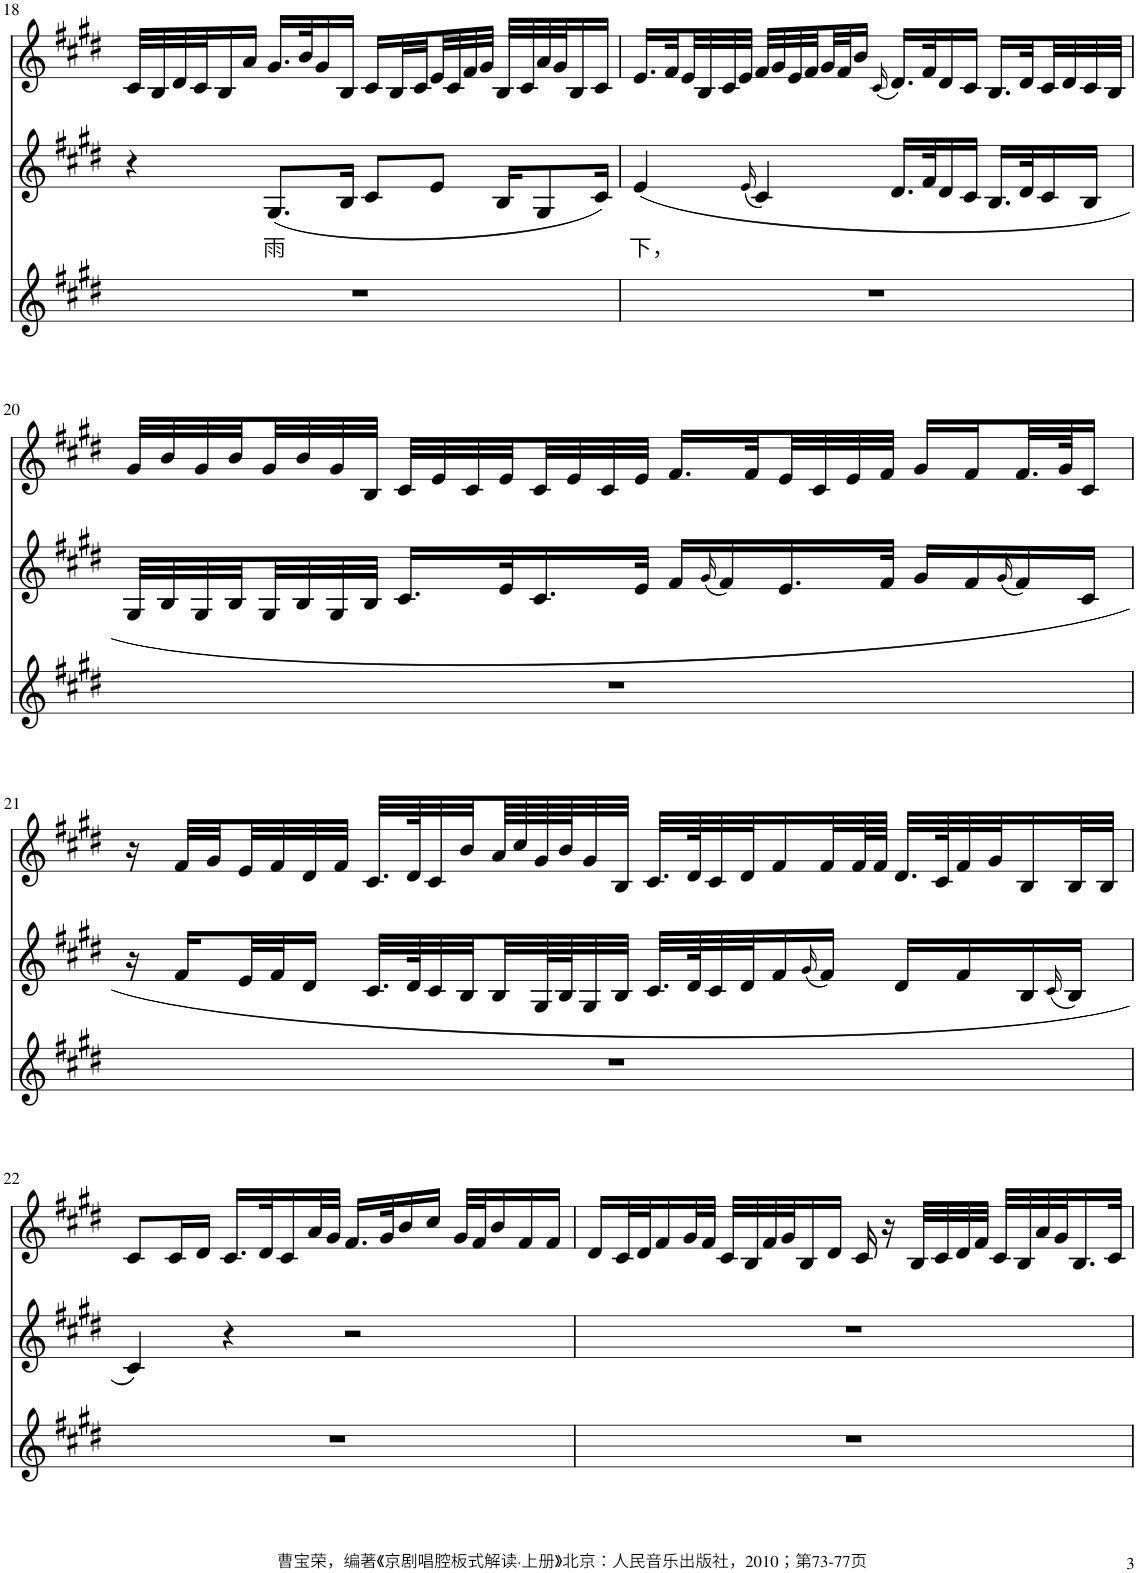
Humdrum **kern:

**kern	**kern	**text	**kern
*part3	*part2	*part2	*part1
*staff3	*staff2	*staff2	*staff1
*I"Piano	*I"Piano	*	*I"Piano
*I'Pno	*I'Pno	*	*I'Pno
!!LO:PB:g=z
*clefG2	*clefG2	*	*clefG2
*k[f#c#g#d#]	*k[f#c#g#d#]	*	*k[f#c#g#d#]
*M4/4	*M4/4	*	*M4/4
=18	=18	=18	=18
1r	4r	.	32c#/LLL
.	.	.	32B/
.	.	.	32d#/
.	.	.	32c#/J
.	.	.	16B/
.	.	.	16a/JJ
!	!	!LO:LY:b	!
.	(8.G#/L	雨	16.g#/LL
.	.	.	32b/K
.	.	.	16g#/
.	16B/Jk	.	16B/JJ
.	8c#/L	.	16c#/LL
.	.	.	32B/L
.	.	.	32c#/
.	8e/J	.	32e/
.	.	.	32c#/
.	.	.	32f#/
.	.	.	32g#/JJJ
.	16B/KL	.	32B/LLL
.	.	.	32c#/
.	8G#/	.	32a/
.	.	.	32g#/J
.	.	.	16B/
.	16c#/Jk)	.	16c#/JJ
=19	=19	=19	=19
!	!	!LO:LY:b	!
1r	(4e/	下，	16.e/LL
.	.	.	32f#/L
.	.	.	32e/
.	.	.	32B/
.	.	.	32c#/
.	.	.	32e/JJJ
.	(16qe/	.	.
.	4c#/)	.	32f#/LLL
.	.	.	32g#/
.	.	.	32e/
.	.	.	32f#/
.	.	.	32g#/
.	.	.	32f#/J
.	.	.	16b/JJ
.	.	.	(16qc#/
.	16.d#/LL	.	16.d#/LL)
.	32f#/K	.	32f#/K
.	16d#/	.	16d#/
.	16c#/JJ	.	16c#/JJ
.	16.B/LL	.	16.B/LL
.	32d#/K	.	32d#/L
.	16c#/	.	32c#/
.	.	.	32d#/
.	16B/JJ	.	32c#/
.	.	.	32B/JJJ
!!LO:LB:g=z
=20	=20	=20	=20
1r	32G#/LLL	.	32g#/LLL
.	32B/	.	32b/
.	32G#/	.	32g#/
.	32B/	.	32b/
.	32G#/	.	32g#/
.	32B/	.	32b/
.	32G#/	.	32g#/
.	32B/JJJ	.	32B/JJJ
.	16.c#/LL	.	32c#/LLL
.	.	.	32e/
.	.	.	32c#/
.	32e/K	.	32e/
.	16.c#/	.	32c#/
.	.	.	32e/
.	.	.	32c#/
.	32e/JJk	.	32e/JJJ
.	16f#/LL	.	16.f#/LL
.	(16qg#/	.	.
.	16f#/)	.	.
.	.	.	32f#/L
.	16.e/	.	32e/
.	.	.	32c#/
.	.	.	32e/
.	32f#/JJk	.	32f#/JJJ
.	16g#/LL	.	16g#/LL
.	16f#/	.	16f#/
.	(16qg#/	.	.
.	16f#/)	.	32.f#/L
.	.	.	64g#/JK
.	16c#/JJ	.	16c#/JJ
!!LO:LB:g=z
=21	=21	=21	=21
1r	16r	.	16r
.	16f#/LL	.	32f#/LLL
.	.	.	32g#/
.	32e/L	.	32e/
.	32f#/J	.	32f#/
.	16d#/JJ	.	32d#/
.	.	.	32f#/JJJ
.	32.c#/LLL	.	32.c#/LLL
.	64d#/K	.	64d#/K
.	32c#/	.	32c#/
.	32B/	.	32b/
.	32B/	.	64a/L
.	.	.	64cc#/
.	64G#/L	.	64g#/
.	64B/J	.	64b/J
.	32G#/	.	32g#/
.	32B/JJJ	.	32B/JJJ
.	32.c#/LLL	.	32.c#/LLL
.	64d#/K	.	64d#/K
.	32c#/	.	32c#/
.	32d#/J	.	32d#/J
.	16f#/	.	16f#/
.	(16qg#/	.	.
.	16f#/JJ)	.	32f#/L
.	.	.	64f#/L
.	.	.	64f#/JJJJ
.	16d#/LL	.	32.d#/LLL
.	.	.	64c#/K
.	16f#/	.	32f#/
.	.	.	32g#/J
.	16B/	.	16B/
.	(16qc#/	.	.
.	16B/JJ)	.	32B/L
.	.	.	32B/JJJ
!!LO:LB:g=z
=22	=22	=22	=22
1r	4c#/)	.	8c#/L
.	.	.	16c#/L
.	.	.	16d#/JJ
.	4r	.	16.c#/LL
.	.	.	32d#/K
.	.	.	16c#/
.	.	.	32a/L
.	.	.	32g#/JJJ
.	2r	.	16.f#/LL
.	.	.	32g#/K
.	.	.	16b/
.	.	.	16cc#/JJ
.	.	.	32g#/LLL
.	.	.	32f#/J
.	.	.	16b/
.	.	.	16f#/
.	.	.	16f#/JJ
=23	=23	=23	=23
1r	1r	.	16d#/LL
.	.	.	32c#/L
.	.	.	32d#/J
.	.	.	16f#/
.	.	.	32g#/L
.	.	.	32f#/JJJ
.	.	.	32c#/LLL
.	.	.	32B/
.	.	.	32f#/
.	.	.	32g#/J
.	.	.	16B/
.	.	.	16d#/JJ
.	.	.	16c#/
.	.	.	16r
.	.	.	32B/LLL
.	.	.	32c#/
.	.	.	32d#/
.	.	.	32f#/JJJ
.	.	.	32c#/LLL
.	.	.	32B/
.	.	.	32a/
.	.	.	32g#/J
.	.	.	16.B/
.	.	.	32c#/JJk
=	=	=	=
*-	*-	*-	*-
